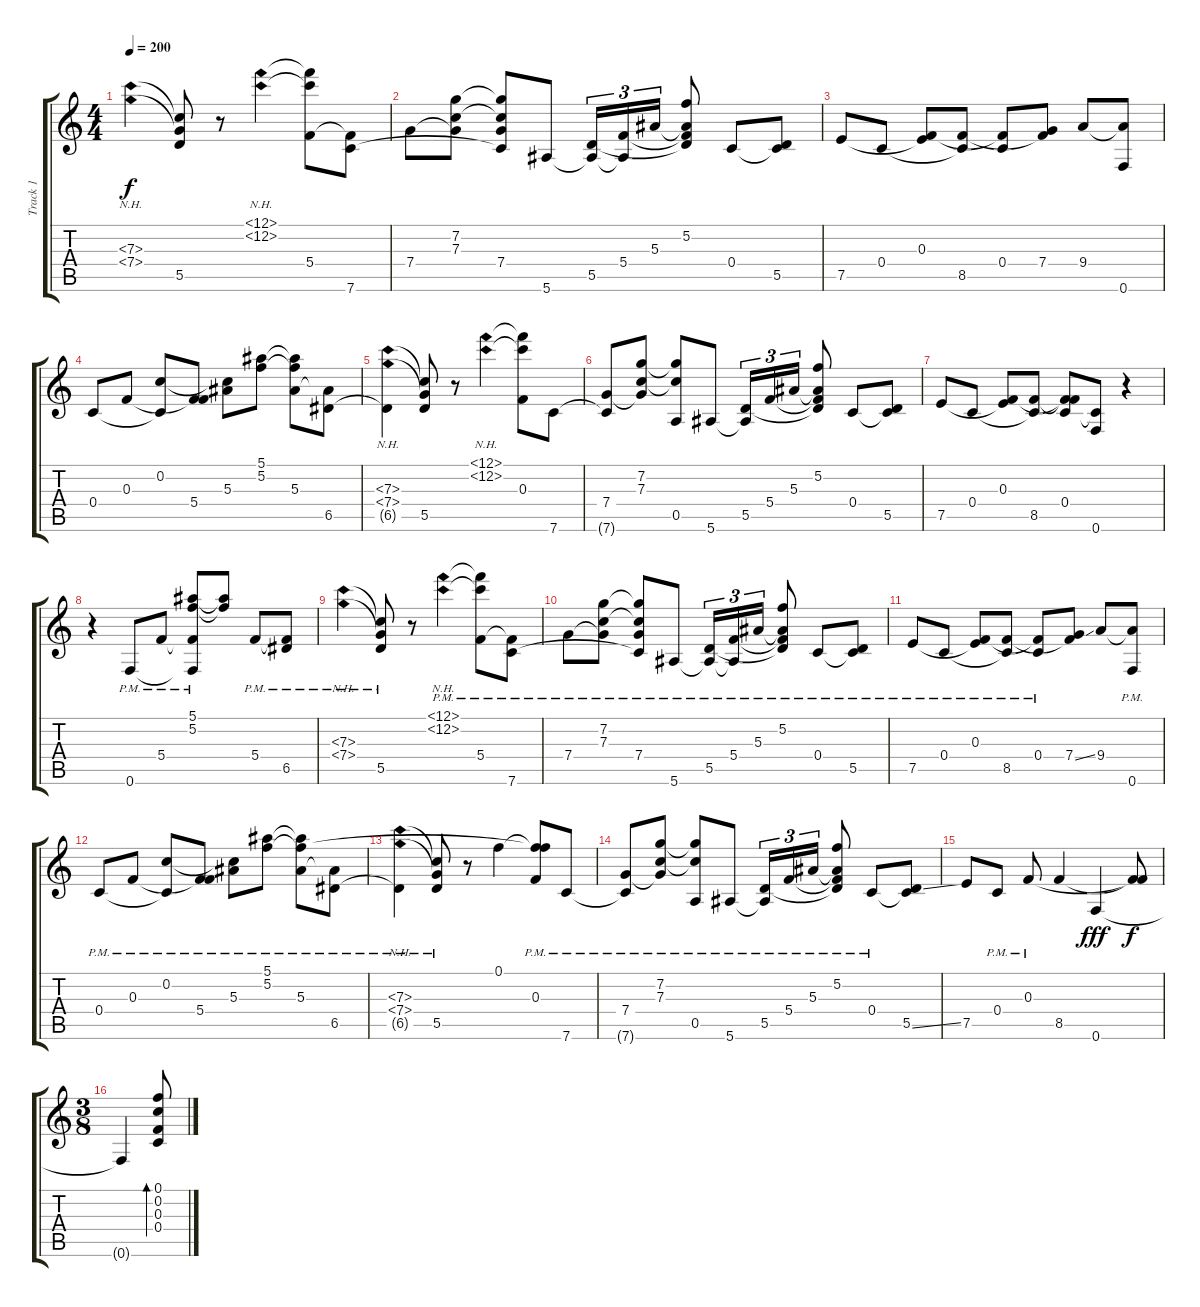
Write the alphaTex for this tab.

\track ("Track 1" "Track 1") {instrument acousticguitarsteel}
\staff {score tabs}
\tuning (F4 C4 F3 C3 A2 F2) {hide}
\ts (4 4)
\tempo 200
\clef g2
\ks c
(7.3{nh} 7.4{nh}).4{dy f} (7.3{t} 7.4{t} 5.5).8 r.8 (12.1{nh} 12.2{nh}).4 (12.1{t} 12.2{t} 5.4).8 (5.4{t} 7.6).8 |
7.4.8 (7.2 7.3 7.4{t}).8 (7.2{t} 7.3{t} 7.4 7.6{t}).8 5.6.8 (5.5 5.6{t}).16{tu (3 2)} (5.4 5.6{t}).16{tu (3 2)} 5.3.16{tu (3 2)} (5.2 5.3{t} 5.4{t} 5.5{t}).8 0.4.8 (0.4{t} 5.5).8 |
7.5.8 0.4.8 (0.3 7.5{t}).8 (0.4{t} 8.5).8 (0.3{t} 0.4).8 (7.4 8.5{t}).8 9.4.8 (9.4{t} 0.6).8 |
0.4.8 0.3.8 (0.2 0.4{t}).8 (0.3{t} 5.4).8 (0.2{t} 5.3).8 (5.1 5.2).8 (5.1{t} 5.2{t} 5.3).8 (5.3{t} 6.5).8 |
(7.3{nh} 7.4{nh} 6.5{t}).4 (7.3{t} 7.4{t} 5.5).8 r.8 (12.1{nh} 12.2{nh}).4 (12.1{t} 12.2{t} 0.3).8 7.6.8 |
(7.4 7.6{t}).8 (7.2 7.3 7.4{t}).8 (7.2{t} 7.3{t} 0.5).8 5.6.8 (5.5 5.6{t}).16{tu (3 2)} 5.4.16{tu (3 2)} 5.3.16{tu (3 2)} (5.2 5.3{t} 5.4{t} 5.5{t}).8 0.4.8 (0.4{t} 5.5).8 |
7.5.8 0.4.8 (0.3 7.5{t}).8 (0.4{t} 8.5).8 (0.3{t} 0.4 8.5{t}).8 (0.4{t} 0.6).8 r.4 |
r.4 0.6{pm}.8 5.4{pm}.8 (5.1{pm} 5.2{pm} 5.4{t} 0.6{t}).8 (5.1{t} 5.2{t}).8 5.4{pm}.8 (5.4{t} 6.5{pm}).8 |
(7.3{nh pm} 7.4{nh pm}).4 (7.3{t} 7.4{t} 5.5{pm}).8 r.8 (12.1{nh pm} 12.2{nh pm}).4 (12.1{t} 12.2{t} 5.4{pm}).8 (5.4{t} 7.6{pm}).8 |
7.4{pm}.8 (7.2{pm} 7.3{pm} 7.4{t}).8 (7.2{t} 7.3{t} 7.4{pm} 7.6{t}).8 5.6{pm}.8 (5.5{pm} 5.6{t}).16{tu (3 2)} (5.4{pm} 5.6{t}).16{tu (3 2)} 5.3{pm}.16{tu (3 2)} (5.2{pm} 5.3{t} 5.4{t} 5.5{t}).8 0.4{pm}.8 (0.4{t} 5.5{pm}).8 |
7.5{pm}.8 0.4{pm}.8 (0.3{pm} 7.5{t}).8 (0.4{t} 8.5{pm}).8 (0.3{t} 0.4{pm}).8 (7.4{ss} 8.5{t}).8 9.4.8 (9.4{t} 0.6{pm}).8 |
0.4{pm}.8 0.3{pm}.8 (0.2{pm} 0.4{t}).8 (0.3{t} 5.4{pm}).8 (0.2{t} 5.3{pm}).8 (5.1{pm} 5.2{pm}).8 (5.1{t} 5.2{t} 5.3{pm}).8 (5.3{t} 6.5{pm}).8 |
(7.3{nh pm} 7.4{nh pm} 6.5{t}).4 (7.3{t} 7.4{t} 5.5{pm}).8 r.8 0.1.4 (0.1{t} 5.2{t} 0.3{pm}).8 7.6{pm}.8 |
(7.4{pm} 7.6{t}).8 (7.2{pm} 7.3{pm} 7.4{t}).8 (7.2{t} 7.3{t} 0.5{pm}).8 5.6{pm}.8 (5.5{pm} 5.6{t}).16{tu (3 2)} 5.4{pm}.16{tu (3 2)} 5.3{pm}.16{tu (3 2)} (5.2{pm} 5.3{t} 5.4{t} 5.5{t}).8 0.4{pm}.8 (0.4{t} 5.5{ss}).8 |
7.5.8 0.4{pm}.8 0.3{pm}.8 8.5.4 0.6.4{dy fff} (0.3{t} 8.5{t}).8{dy f} |
\ts (3 8)
0.6{t}.4 (0.1 0.2 0.3 0.4).8{bd 60}
